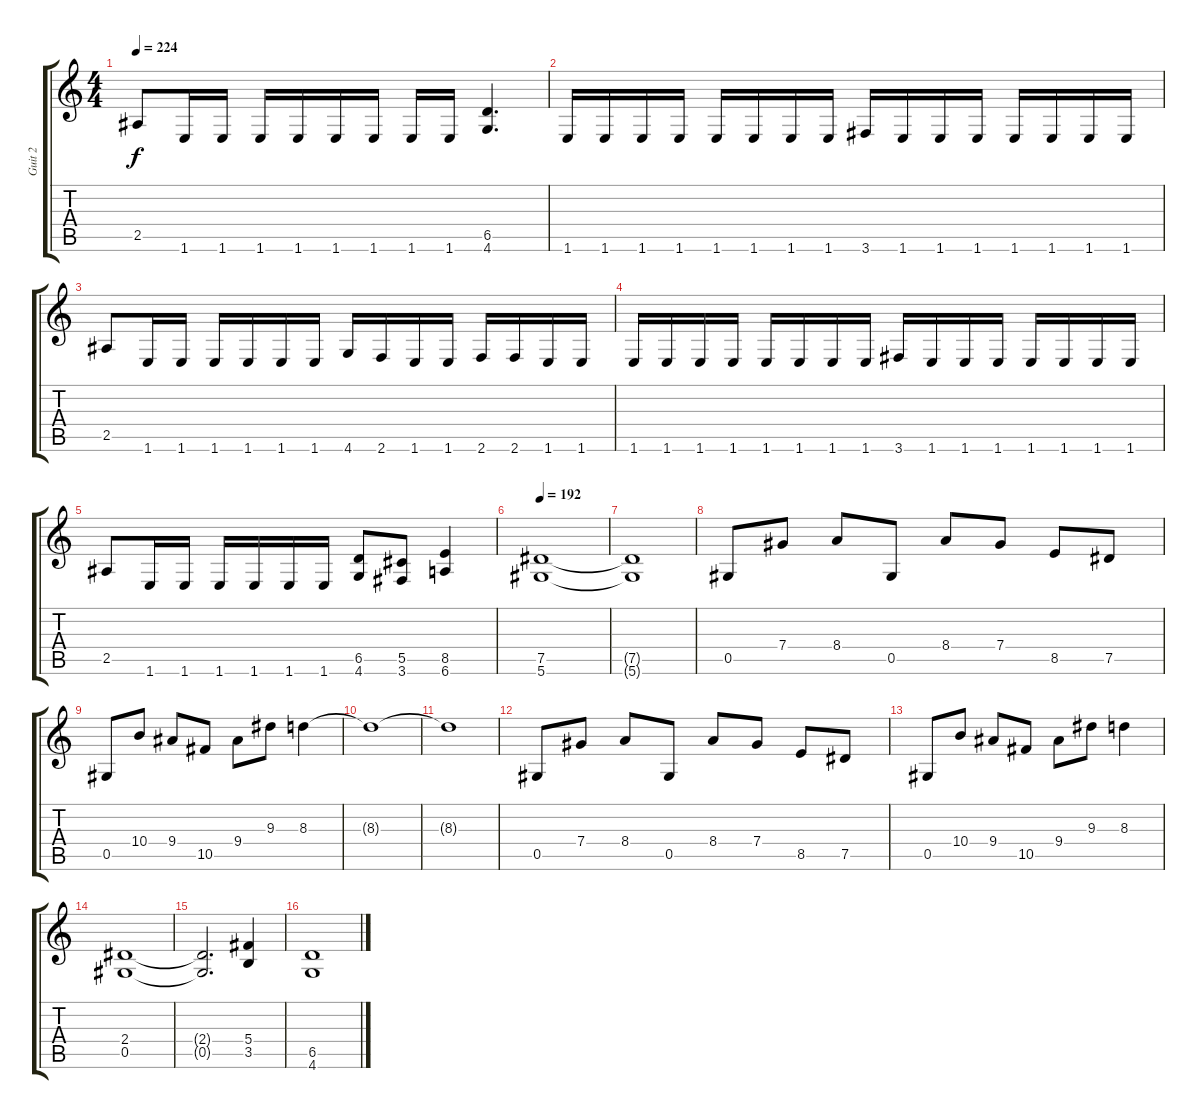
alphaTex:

\track ("Guit 2" "Guit 2") {instrument distortionguitar}
\staff {score tabs}
\tuning (Eb4 Bb3 Gb3 Db3 Ab2 Eb2) {hide}
\ts (4 4)
\tempo 224
\clef g2
\ks c
2.5.8{dy f} 1.6.16 1.6.16 1.6.16 1.6.16 1.6.16 1.6.16 1.6.16 1.6.16 (6.5 4.6).4{d} |
1.6.16 1.6.16 1.6.16 1.6.16 1.6.16 1.6.16 1.6.16 1.6.16 3.6.16 1.6.16 1.6.16 1.6.16 1.6.16 1.6.16 1.6.16 1.6.16 |
2.5.8 1.6.16 1.6.16 1.6.16 1.6.16 1.6.16 1.6.16 4.6.16 2.6.16 1.6.16 1.6.16 2.6.16 2.6.16 1.6.16 1.6.16 |
1.6.16 1.6.16 1.6.16 1.6.16 1.6.16 1.6.16 1.6.16 1.6.16 3.6.16 1.6.16 1.6.16 1.6.16 1.6.16 1.6.16 1.6.16 1.6.16 |
2.5.8 1.6.16 1.6.16 1.6.16 1.6.16 1.6.16 1.6.16 (6.5 4.6).8 (5.5 3.6).8 (8.5 6.6).4 |
\tempo 192
(7.5 5.6).1 |
(7.5{t} 5.6{t}).1 |
0.5.8 7.4.8 8.4.8 0.5.8 8.4.8 7.4.8 8.5.8 7.5.8 |
0.5.8 10.4.8 9.4.8 10.5.8 9.4.8 9.3.8 8.3.4 |
8.3{t}.1 |
8.3{t}.1 |
0.5.8 7.4.8 8.4.8 0.5.8 8.4.8 7.4.8 8.5.8 7.5.8 |
0.5.8 10.4.8 9.4.8 10.5.8 9.4.8 9.3.8 8.3.4 |
(2.4 0.5).1 |
(2.4{t} 0.5{t}).2{d} (5.4 3.5).4 |
(6.5 4.6).1
